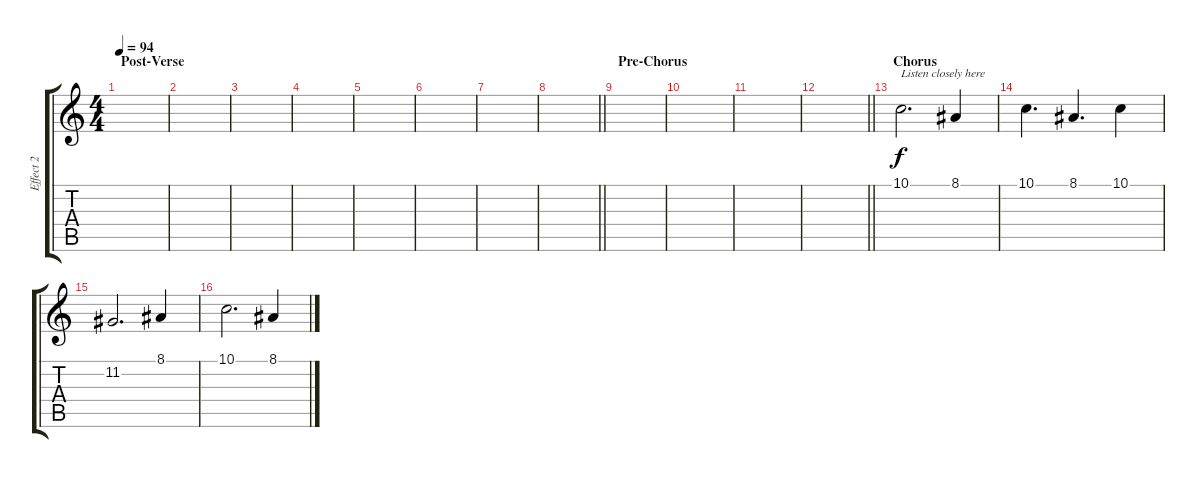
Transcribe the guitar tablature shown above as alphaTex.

\track ("Effect 2" "Effect 2") {instrument fx1rain}
\staff {score tabs}
\tuning (D4 A3 F3 C3 G2 C2) {hide}
\ts (4 4)
\section ("" "Post-Verse")
\tempo 94
\clef g2
\ks c
|
|
|
|
|
|
|
\barLineRight lightlight
|
\section ("" "Pre-Chorus")
|
|
|
\barLineRight lightlight
|
\section ("" "Chorus")
10.1.2{d txt "Listen closely here"} 8.1.4 |
10.1.4{d} 8.1.4{d} 10.1.4 |
11.2.2{d} 8.1.4 |
10.1.2{d} 8.1.4
